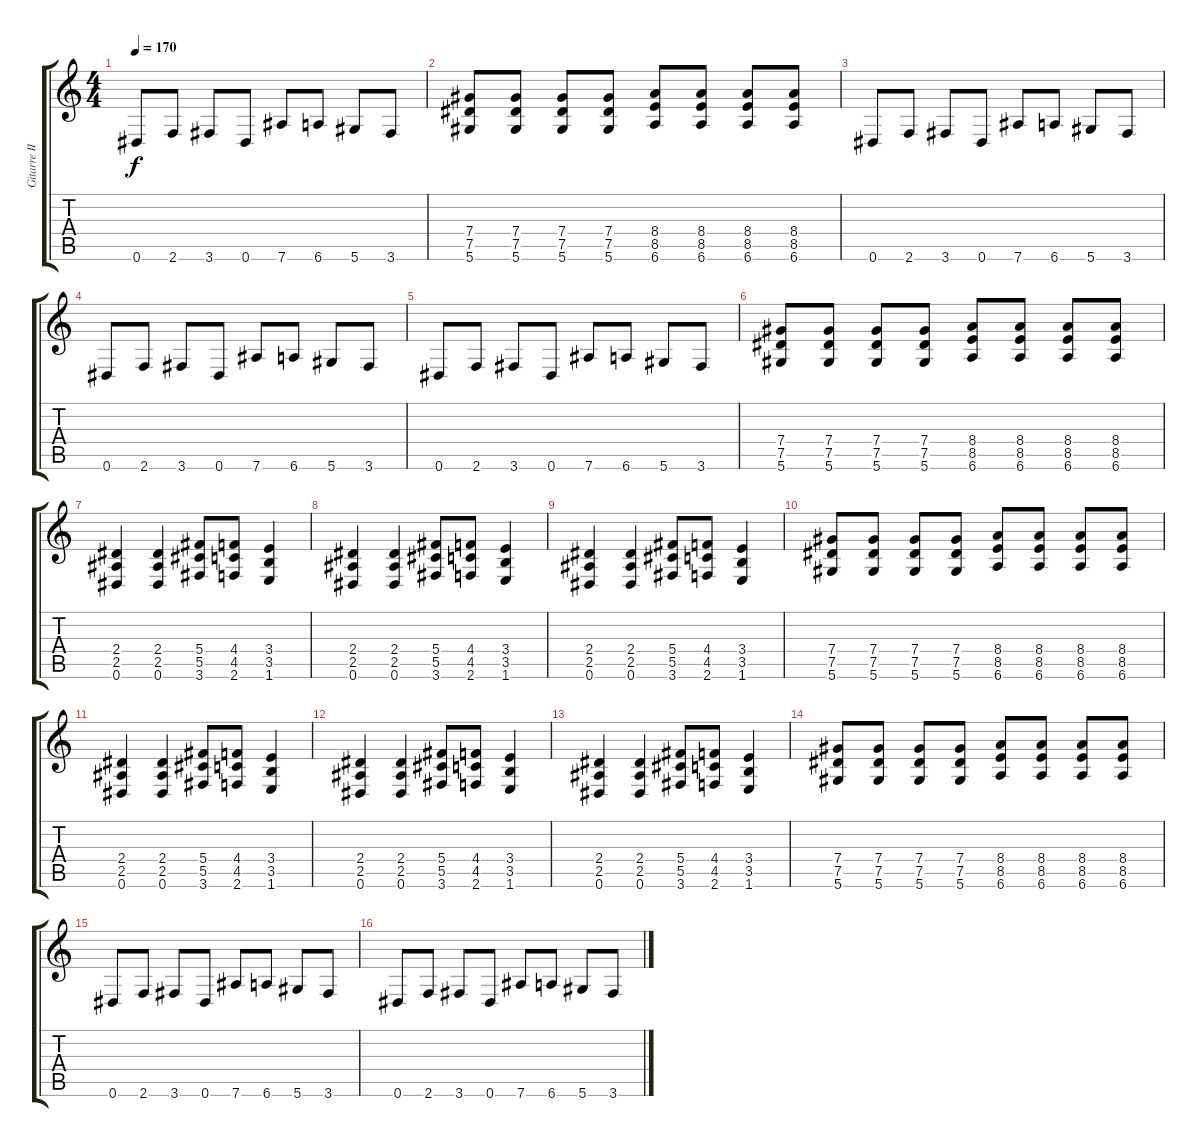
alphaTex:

\track ("Gitarre II" "Gitarre II") {instrument distortionguitar}
\staff {score tabs}
\tuning (Eb4 Bb3 Gb3 Db3 Ab2 Eb2) {hide}
\ts (4 4)
\tempo 170
\clef g2
\ks c
0.6.8{dy f} 2.6.8 3.6.8 0.6.8 7.6.8 6.6.8 5.6.8 3.6.8 |
(7.4 7.5 5.6).8 (7.4 7.5 5.6).8 (7.4 7.5 5.6).8 (7.4 7.5 5.6).8 (8.4 8.5 6.6).8 (8.4 8.5 6.6).8 (8.4 8.5 6.6).8 (8.4 8.5 6.6).8 |
0.6.8 2.6.8 3.6.8 0.6.8 7.6.8 6.6.8 5.6.8 3.6.8 |
0.6.8 2.6.8 3.6.8 0.6.8 7.6.8 6.6.8 5.6.8 3.6.8 |
0.6.8 2.6.8 3.6.8 0.6.8 7.6.8 6.6.8 5.6.8 3.6.8 |
(7.4 7.5 5.6).8 (7.4 7.5 5.6).8 (7.4 7.5 5.6).8 (7.4 7.5 5.6).8 (8.4 8.5 6.6).8 (8.4 8.5 6.6).8 (8.4 8.5 6.6).8 (8.4 8.5 6.6).8 |
(2.4 2.5 0.6).4 (2.4 2.5 0.6).4 (5.4 5.5 3.6).8 (4.4 4.5 2.6).8 (3.4 3.5 1.6).4 |
(2.4 2.5 0.6).4 (2.4 2.5 0.6).4 (5.4 5.5 3.6).8 (4.4 4.5 2.6).8 (3.4 3.5 1.6).4 |
(2.4 2.5 0.6).4 (2.4 2.5 0.6).4 (5.4 5.5 3.6).8 (4.4 4.5 2.6).8 (3.4 3.5 1.6).4 |
(7.4 7.5 5.6).8 (7.4 7.5 5.6).8 (7.4 7.5 5.6).8 (7.4 7.5 5.6).8 (8.4 8.5 6.6).8 (8.4 8.5 6.6).8 (8.4 8.5 6.6).8 (8.4 8.5 6.6).8 |
(2.4 2.5 0.6).4 (2.4 2.5 0.6).4 (5.4 5.5 3.6).8 (4.4 4.5 2.6).8 (3.4 3.5 1.6).4 |
(2.4 2.5 0.6).4 (2.4 2.5 0.6).4 (5.4 5.5 3.6).8 (4.4 4.5 2.6).8 (3.4 3.5 1.6).4 |
(2.4 2.5 0.6).4 (2.4 2.5 0.6).4 (5.4 5.5 3.6).8 (4.4 4.5 2.6).8 (3.4 3.5 1.6).4 |
(7.4 7.5 5.6).8 (7.4 7.5 5.6).8 (7.4 7.5 5.6).8 (7.4 7.5 5.6).8 (8.4 8.5 6.6).8 (8.4 8.5 6.6).8 (8.4 8.5 6.6).8 (8.4 8.5 6.6).8 |
0.6.8 2.6.8 3.6.8 0.6.8 7.6.8 6.6.8 5.6.8 3.6.8 |
0.6.8 2.6.8 3.6.8 0.6.8 7.6.8 6.6.8 5.6.8 3.6.8
